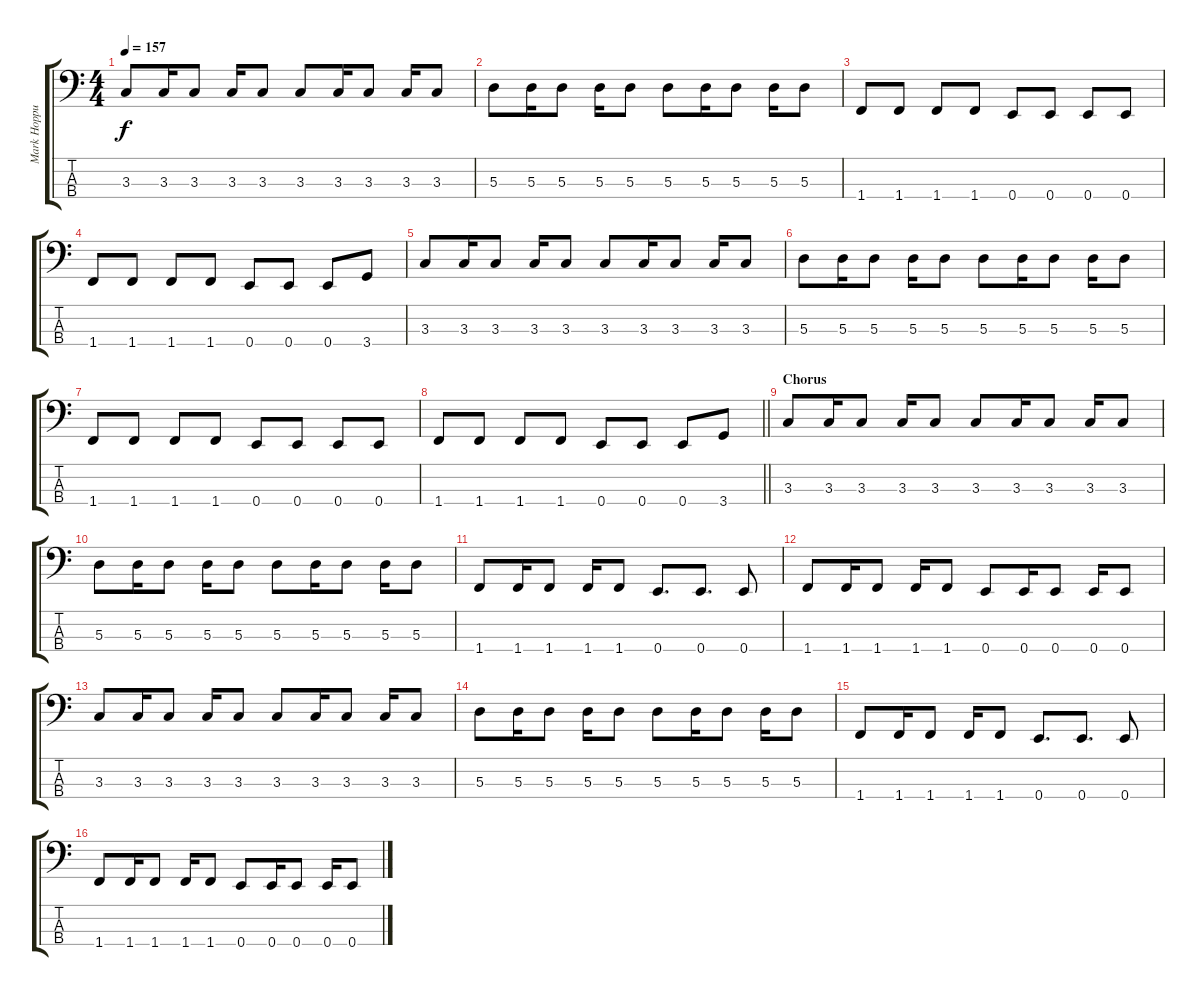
\track ("Mark Hoppus - Bass" "Mark Hoppu") {instrument electricbasspick}
\staff {score tabs}
\tuning (G2 D2 A1 E1) {hide}
\ts (4 4)
\tempo 157
\clef f4
\ks c
3.3.8{dy f} 3.3.16 3.3.8 3.3.16 3.3.8 3.3.8 3.3.16 3.3.8 3.3.16 3.3.8 |
5.3.8 5.3.16 5.3.8 5.3.16 5.3.8 5.3.8 5.3.16 5.3.8 5.3.16 5.3.8 |
1.4.8 1.4.8 1.4.8 1.4.8 0.4.8 0.4.8 0.4.8 0.4.8 |
1.4.8 1.4.8 1.4.8 1.4.8 0.4.8 0.4.8 0.4.8 3.4.8 |
3.3.8 3.3.16 3.3.8 3.3.16 3.3.8 3.3.8 3.3.16 3.3.8 3.3.16 3.3.8 |
5.3.8 5.3.16 5.3.8 5.3.16 5.3.8 5.3.8 5.3.16 5.3.8 5.3.16 5.3.8 |
1.4.8 1.4.8 1.4.8 1.4.8 0.4.8 0.4.8 0.4.8 0.4.8 |
\barLineRight lightlight
1.4.8 1.4.8 1.4.8 1.4.8 0.4.8 0.4.8 0.4.8 3.4.8 |
\section ("" "Chorus")
3.3.8 3.3.16 3.3.8 3.3.16 3.3.8 3.3.8 3.3.16 3.3.8 3.3.16 3.3.8 |
5.3.8 5.3.16 5.3.8 5.3.16 5.3.8 5.3.8 5.3.16 5.3.8 5.3.16 5.3.8 |
1.4.8 1.4.16 1.4.8 1.4.16 1.4.8 0.4.8{d} 0.4.8{d} 0.4.8 |
1.4.8 1.4.16 1.4.8 1.4.16 1.4.8 0.4.8 0.4.16 0.4.8 0.4.16 0.4.8 |
3.3.8 3.3.16 3.3.8 3.3.16 3.3.8 3.3.8 3.3.16 3.3.8 3.3.16 3.3.8 |
5.3.8 5.3.16 5.3.8 5.3.16 5.3.8 5.3.8 5.3.16 5.3.8 5.3.16 5.3.8 |
1.4.8 1.4.16 1.4.8 1.4.16 1.4.8 0.4.8{d} 0.4.8{d} 0.4.8 |
1.4.8 1.4.16 1.4.8 1.4.16 1.4.8 0.4.8 0.4.16 0.4.8 0.4.16 0.4.8
